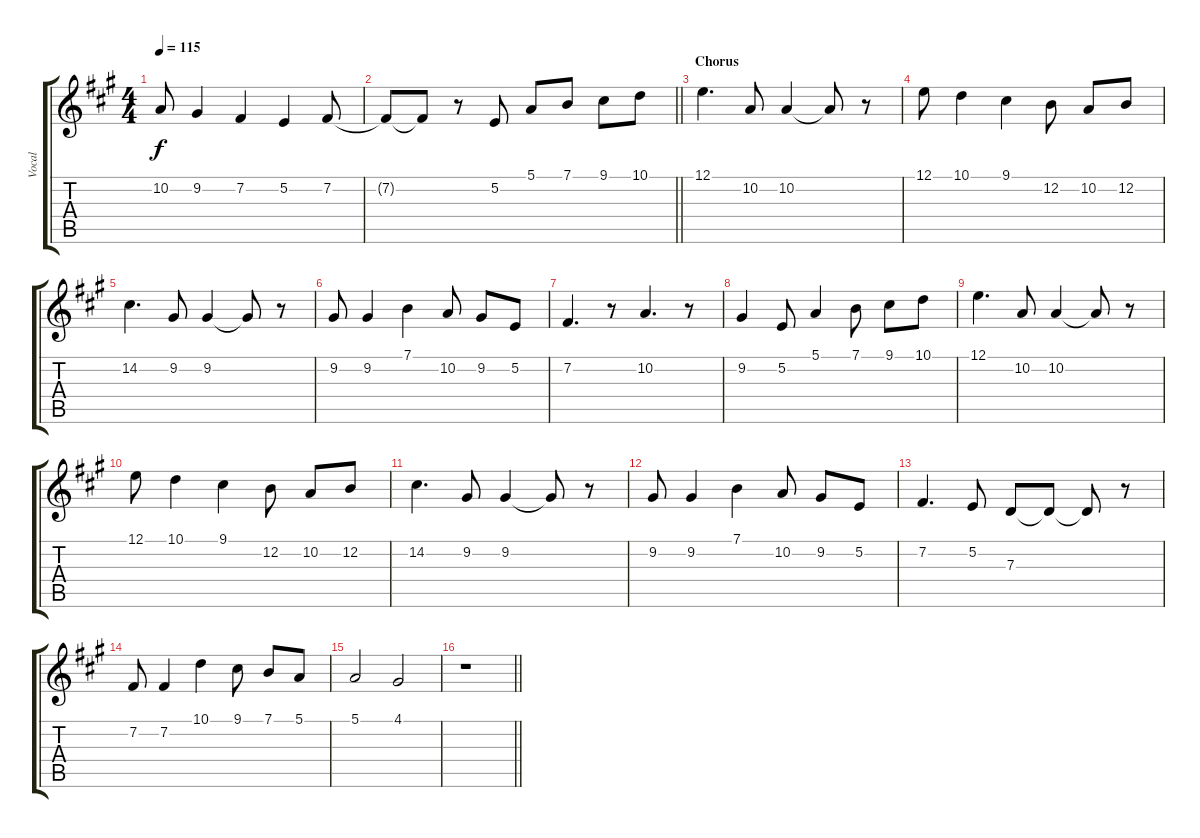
\track ("Vocal" "Vocal") {instrument sopranosax}
\staff {score tabs}
\tuning (E4 B3 G3 D3 A2 E2) {hide}
\ts (4 4)
\tempo 115
\clef g2
\ks a
10.2.8{dy f} 9.2.4 7.2.4 5.2.4 7.2.8 |
\barLineRight lightlight
7.2{t}.8 7.2{t}.8 r.8 5.2.8 5.1.8 7.1.8 9.1.8 10.1.8 |
\section ("" "Chorus")
12.1.4{d} 10.2.8 10.2.4 10.2{t}.8 r.8 |
12.1.8 10.1.4 9.1.4 12.2.8 10.2.8 12.2.8 |
14.2.4{d} 9.2.8 9.2.4 9.2{t}.8 r.8 |
9.2.8 9.2.4 7.1.4 10.2.8 9.2.8 5.2.8 |
7.2.4{d} r.8 10.2.4{d} r.8 |
9.2.4 5.2.8 5.1.4 7.1.8 9.1.8 10.1.8 |
12.1.4{d} 10.2.8 10.2.4 10.2{t}.8 r.8 |
12.1.8 10.1.4 9.1.4 12.2.8 10.2.8 12.2.8 |
14.2.4{d} 9.2.8 9.2.4 9.2{t}.8 r.8 |
9.2.8 9.2.4 7.1.4 10.2.8 9.2.8 5.2.8 |
7.2.4{d} 5.2.8 7.3.8 7.3{t}.8 7.3{t}.8 r.8 |
7.2.8 7.2.4 10.1.4 9.1.8 7.1.8 5.1.8 |
5.1.2 4.1.2 |
\barLineRight lightlight
r.1
